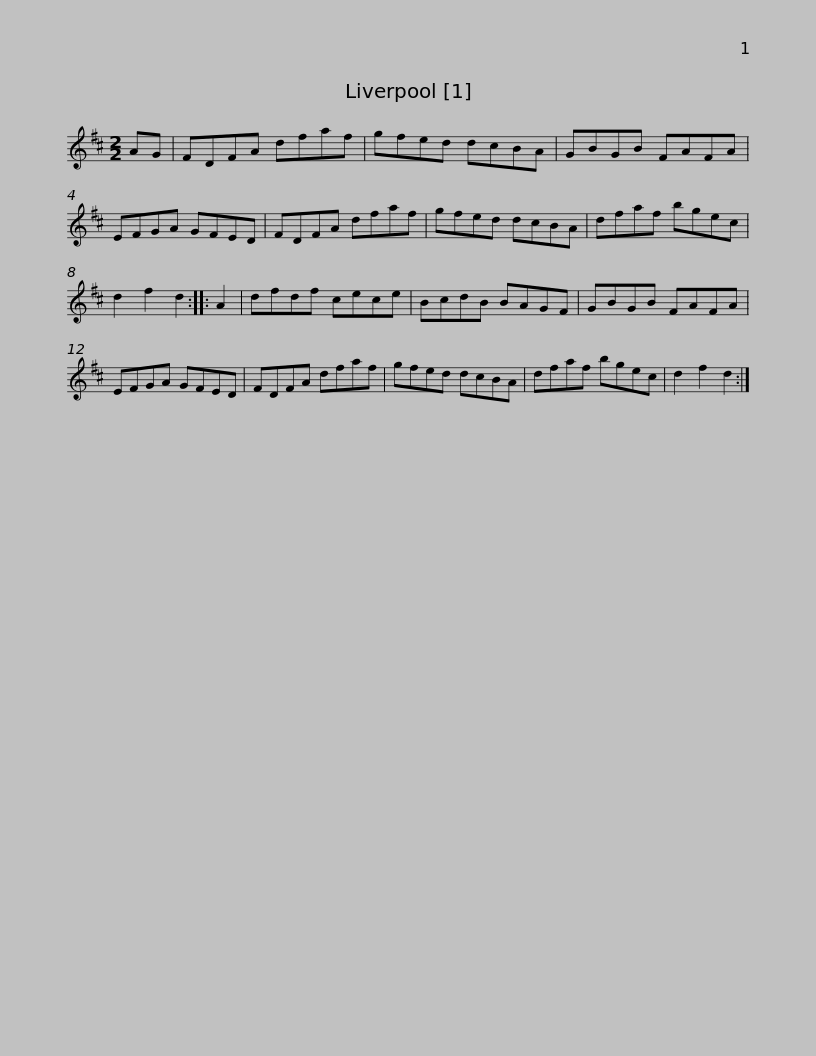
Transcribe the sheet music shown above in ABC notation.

X:1
L:1/8
M:2/2
I:linebreak $
K:D
V:1 treble
V:1
 AG | FDFA dfaf | gfed dcBA | GBGB FAFA | EFGA GFED | %5
 FDFA dfaf |$ gfed dcBA | dfaf bgec | d2 f2 d2 :: A2 | %10
 dfdf cece | BcdB BAGF |$ GBGB FAFA | EFGA GFED | FDFA dfaf | %15
 gfed dcBA | dfaf bgec | d2 f2 d2 :| %18
